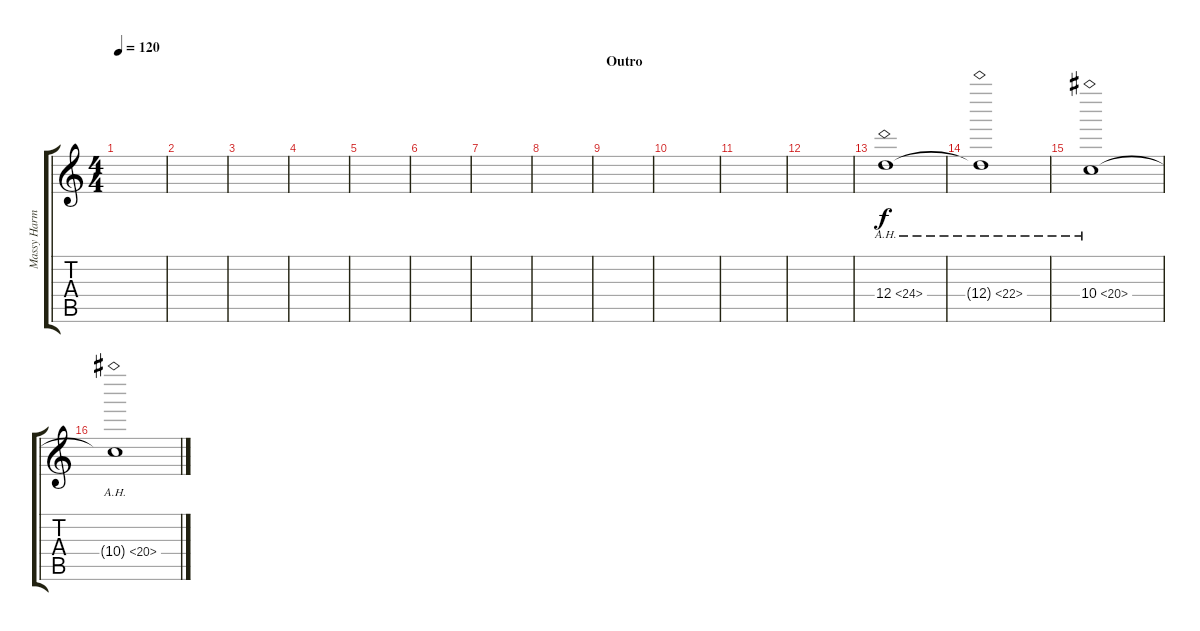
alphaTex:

\track ("Massy Harmonics" "Massy Harm") {instrument electricguitarmuted}
\staff {score tabs}
\tuning (E4 B3 G3 D3 A2 E2) {hide}
\ts (4 4)
\tempo 120
\clef g2
\ks c
|
|
|
|
|
|
|
|
\section ("" "Outro")
|
|
|
|
12.4{ah 12}.1 |
12.4{ah 10 t}.1 |
10.4{ah 10}.1 |
10.4{ah 10 t}.1
